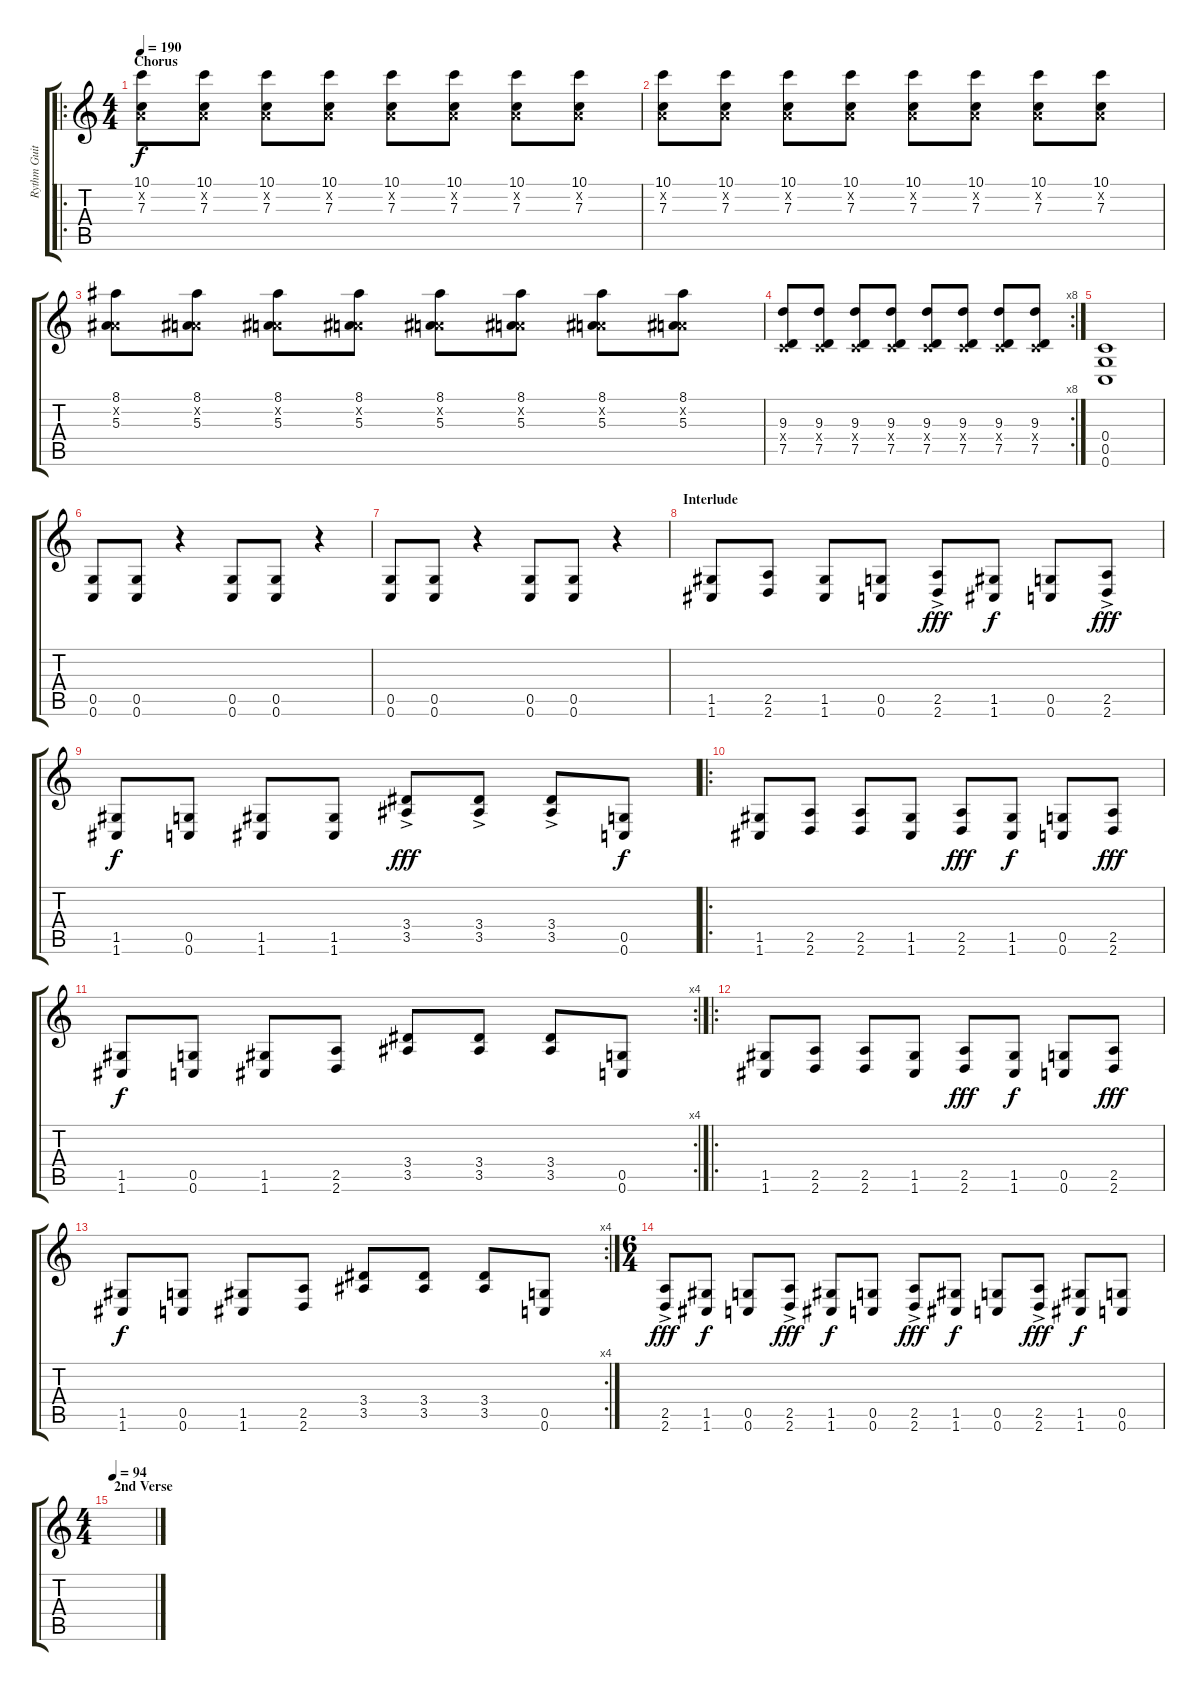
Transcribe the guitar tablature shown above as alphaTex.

\track ("Rythm Guitar I" "Rythm Guit") {instrument distortionguitar}
\staff {score tabs}
\tuning (D4 A3 F3 C3 G2 C2) {hide}
\ro
\ts (4 4)
\section ("" "Chorus")
\tempo 190
\clef g2
\ks c
(10.1 0.2{x} 7.3).8{dy f} (10.1 0.2{x} 7.3).8 (10.1 0.2{x} 7.3).8 (10.1 0.2{x} 7.3).8 (10.1 0.2{x} 7.3).8 (10.1 0.2{x} 7.3).8 (10.1 0.2{x} 7.3).8 (10.1 0.2{x} 7.3).8 |
(10.1 0.2{x} 7.3).8 (10.1 0.2{x} 7.3).8 (10.1 0.2{x} 7.3).8 (10.1 0.2{x} 7.3).8 (10.1 0.2{x} 7.3).8 (10.1 0.2{x} 7.3).8 (10.1 0.2{x} 7.3).8 (10.1 0.2{x} 7.3).8 |
(8.1 0.2{x} 5.3).8 (8.1 0.2{x} 5.3).8 (8.1 0.2{x} 5.3).8 (8.1 0.2{x} 5.3).8 (8.1 0.2{x} 5.3).8 (8.1 0.2{x} 5.3).8 (8.1 0.2{x} 5.3).8 (8.1 0.2{x} 5.3).8 |
\rc 8
(9.3 0.4{x} 7.5).8 (9.3 0.4{x} 7.5).8 (9.3 0.4{x} 7.5).8 (9.3 0.4{x} 7.5).8 (9.3 0.4{x} 7.5).8 (9.3 0.4{x} 7.5).8 (9.3 0.4{x} 7.5).8 (9.3 0.4{x} 7.5).8 |
(0.4 0.5 0.6).1 |
(0.5 0.6).8 (0.5 0.6).8 r.4 (0.5 0.6).8 (0.5 0.6).8 r.4 |
(0.5 0.6).8 (0.5 0.6).8 r.4 (0.5 0.6).8 (0.5 0.6).8 r.4 |
\section ("" "Interlude")
(1.5 1.6).8 (2.5 2.6).8 (1.5 1.6).8 (0.5 0.6).8 (2.5{ac} 2.6{ac}).8{dy fff} (1.5 1.6).8{dy f} (0.5 0.6).8 (2.5{ac} 2.6{ac}).8{dy fff} |
(1.5 1.6).8{dy f} (0.5 0.6).8 (1.5 1.6).8 (1.5 1.6).8 (3.4{ac} 3.5{ac}).8{dy fff} (3.4{ac} 3.5{ac}).8 (3.4{ac} 3.5{ac}).8 (0.5 0.6).8{dy f} |
\ro
(1.5 1.6).8 (2.5 2.6).8 (2.5 2.6).8 (1.5 1.6).8 (2.5 2.6).8{dy fff} (1.5 1.6).8{dy f} (0.5 0.6).8 (2.5 2.6).8{dy fff} |
\rc 4
(1.5 1.6).8{dy f} (0.5 0.6).8 (1.5 1.6).8 (2.5 2.6).8 (3.4 3.5).8 (3.4 3.5).8 (3.4 3.5).8 (0.5 0.6).8 |
\ro
(1.5 1.6).8 (2.5 2.6).8 (2.5 2.6).8 (1.5 1.6).8 (2.5 2.6).8{dy fff} (1.5 1.6).8{dy f} (0.5 0.6).8 (2.5 2.6).8{dy fff} |
\rc 4
(1.5 1.6).8{dy f} (0.5 0.6).8 (1.5 1.6).8 (2.5 2.6).8 (3.4 3.5).8 (3.4 3.5).8 (3.4 3.5).8 (0.5 0.6).8 |
\ts (6 4)
(2.5{ac} 2.6{ac}).8{dy fff} (1.5 1.6).8{dy f} (0.5 0.6).8 (2.5{ac} 2.6{ac}).8{dy fff} (1.5 1.6).8{dy f} (0.5 0.6).8 (2.5{ac} 2.6{ac}).8{dy fff} (1.5 1.6).8{dy f} (0.5 0.6).8 (2.5{ac} 2.6{ac}).8{dy fff} (1.5 1.6).8{dy f} (0.5 0.6).8 |
\ts (4 4)
\section ("" "2nd Verse")
\tempo 94
